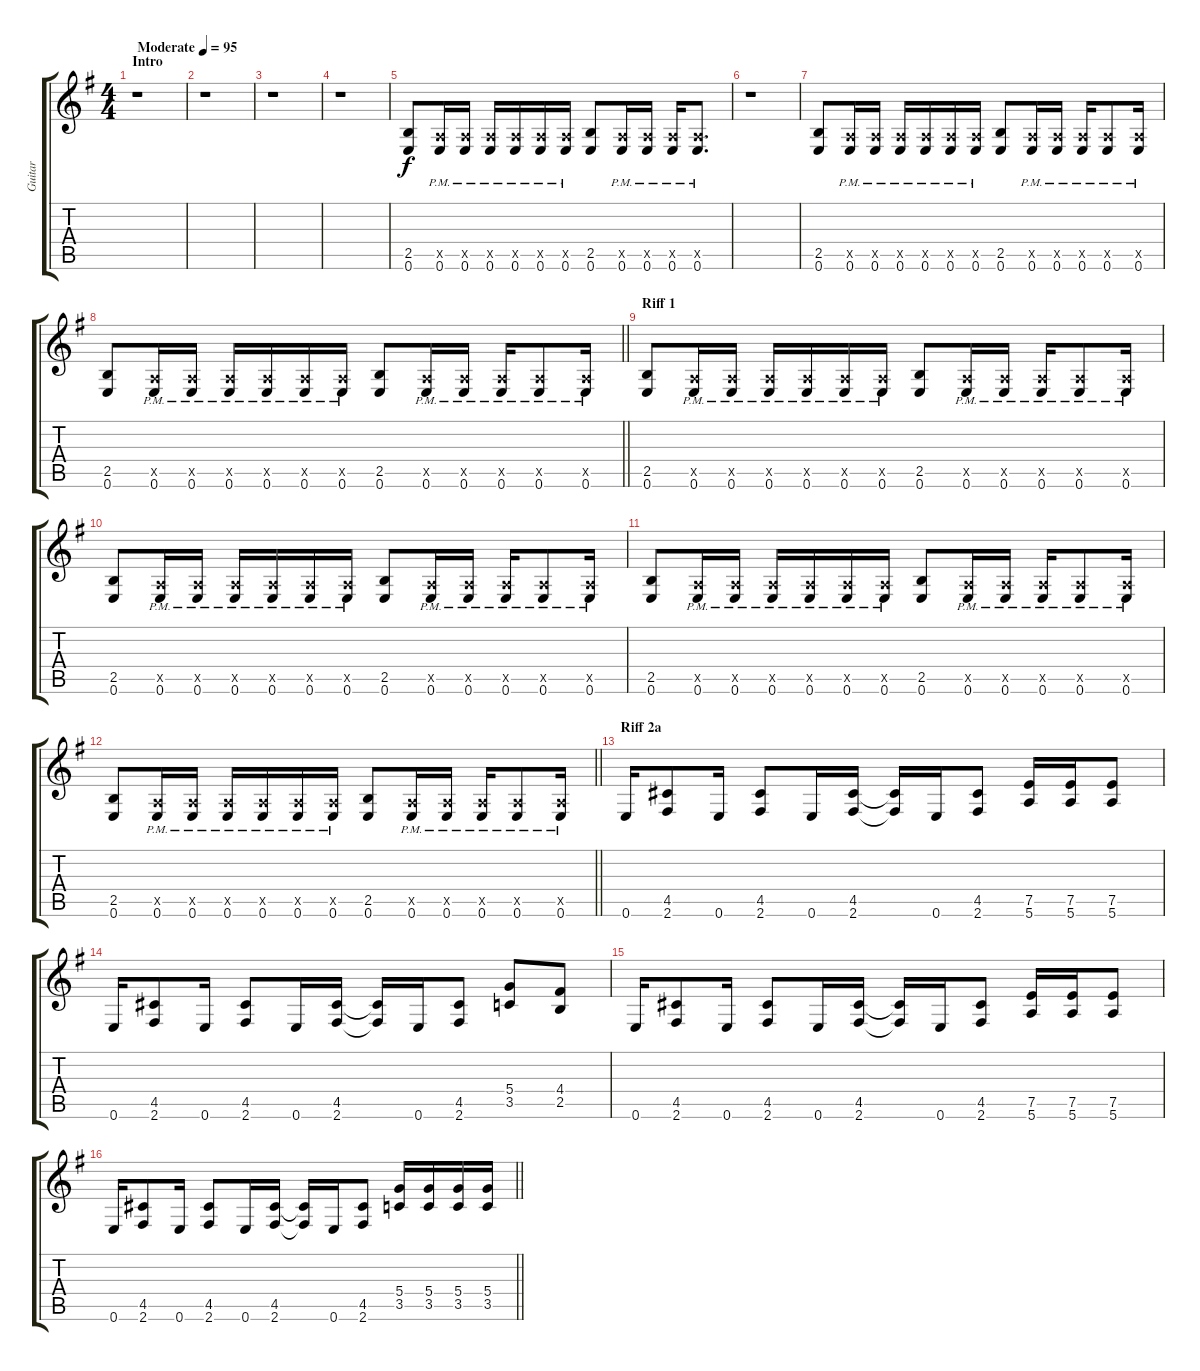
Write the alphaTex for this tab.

\track ("Guitar" "Guitar") {instrument distortionguitar}
\staff {score tabs}
\tuning (E4 B3 G3 D3 A2 E2) {hide}
\ts (4 4)
\section ("" "Intro")
\tempo (95 "Moderate")
\clef g2
\ks eminor
r.1{dy f instrument distortionguitar} |
r.1 |
r.1 |
r.1 |
(2.5 0.6).8 (0.5{x} 0.6{pm}).16 (0.5{x} 0.6{pm}).16 (0.5{x} 0.6{pm}).16 (0.5{x} 0.6{pm}).16 (0.5{x} 0.6{pm}).16 (0.5{x} 0.6{pm}).16 (2.5 0.6).8 (0.5{x} 0.6{pm}).16 (0.5{x} 0.6{pm}).16 (0.5{x} 0.6{pm}).16 (0.5{x} 0.6{pm}).8{d} |
r.1 |
(2.5 0.6).8 (0.5{x} 0.6{pm}).16 (0.5{x} 0.6{pm}).16 (0.5{x} 0.6{pm}).16 (0.5{x} 0.6{pm}).16 (0.5{x} 0.6{pm}).16 (0.5{x} 0.6{pm}).16 (2.5 0.6).8 (0.5{x} 0.6{pm}).16 (0.5{x} 0.6{pm}).16 (0.5{x} 0.6{pm}).16 (0.5{x} 0.6{pm}).8 (0.5{x} 0.6{pm}).16 |
\barLineRight lightlight
(2.5 0.6).8 (0.5{x} 0.6{pm}).16 (0.5{x} 0.6{pm}).16 (0.5{x} 0.6{pm}).16 (0.5{x} 0.6{pm}).16 (0.5{x} 0.6{pm}).16 (0.5{x} 0.6{pm}).16 (2.5 0.6).8 (0.5{x} 0.6{pm}).16 (0.5{x} 0.6{pm}).16 (0.5{x} 0.6{pm}).16 (0.5{x} 0.6{pm}).8 (0.5{x} 0.6{pm}).16 |
\section ("" "Riff 1")
(2.5 0.6).8 (0.5{x} 0.6{pm}).16 (0.5{x} 0.6{pm}).16 (0.5{x} 0.6{pm}).16 (0.5{x} 0.6{pm}).16 (0.5{x} 0.6{pm}).16 (0.5{x} 0.6{pm}).16 (2.5 0.6).8 (0.5{x} 0.6{pm}).16 (0.5{x} 0.6{pm}).16 (0.5{x} 0.6{pm}).16 (0.5{x} 0.6{pm}).8 (0.5{x} 0.6{pm}).16 |
(2.5 0.6).8 (0.5{x} 0.6{pm}).16 (0.5{x} 0.6{pm}).16 (0.5{x} 0.6{pm}).16 (0.5{x} 0.6{pm}).16 (0.5{x} 0.6{pm}).16 (0.5{x} 0.6{pm}).16 (2.5 0.6).8 (0.5{x} 0.6{pm}).16 (0.5{x} 0.6{pm}).16 (0.5{x} 0.6{pm}).16 (0.5{x} 0.6{pm}).8 (0.5{x} 0.6{pm}).16 |
(2.5 0.6).8 (0.5{x} 0.6{pm}).16 (0.5{x} 0.6{pm}).16 (0.5{x} 0.6{pm}).16 (0.5{x} 0.6{pm}).16 (0.5{x} 0.6{pm}).16 (0.5{x} 0.6{pm}).16 (2.5 0.6).8 (0.5{x} 0.6{pm}).16 (0.5{x} 0.6{pm}).16 (0.5{x} 0.6{pm}).16 (0.5{x} 0.6{pm}).8 (0.5{x} 0.6{pm}).16 |
\barLineRight lightlight
(2.5 0.6).8 (0.5{x} 0.6{pm}).16 (0.5{x} 0.6{pm}).16 (0.5{x} 0.6{pm}).16 (0.5{x} 0.6{pm}).16 (0.5{x} 0.6{pm}).16 (0.5{x} 0.6{pm}).16 (2.5 0.6).8 (0.5{x} 0.6{pm}).16 (0.5{x} 0.6{pm}).16 (0.5{x} 0.6{pm}).16 (0.5{x} 0.6{pm}).8 (0.5{x} 0.6{pm}).16 |
\section ("" "Riff 2a")
0.6.16 (4.5 2.6).8 0.6.16 (4.5 2.6).8 0.6.16 (4.5 2.6).16 (4.5{t} 2.6{t}).16 0.6.16 (4.5 2.6).8 (7.5 5.6).16 (7.5 5.6).16 (7.5 5.6).8 |
0.6.16 (4.5 2.6).8 0.6.16 (4.5 2.6).8 0.6.16 (4.5 2.6).16 (4.5{t} 2.6{t}).16 0.6.16 (4.5 2.6).8 (5.4 3.5).8 (4.4 2.5).8 |
0.6.16 (4.5 2.6).8 0.6.16 (4.5 2.6).8 0.6.16 (4.5 2.6).16 (4.5{t} 2.6{t}).16 0.6.16 (4.5 2.6).8 (7.5 5.6).16 (7.5 5.6).16 (7.5 5.6).8 |
\barLineRight lightlight
0.6.16 (4.5 2.6).8 0.6.16 (4.5 2.6).8 0.6.16 (4.5 2.6).16 (4.5{t} 2.6{t}).16 0.6.16 (4.5 2.6).8 (5.4 3.5).16 (5.4 3.5).16 (5.4 3.5).16 (5.4 3.5).16
